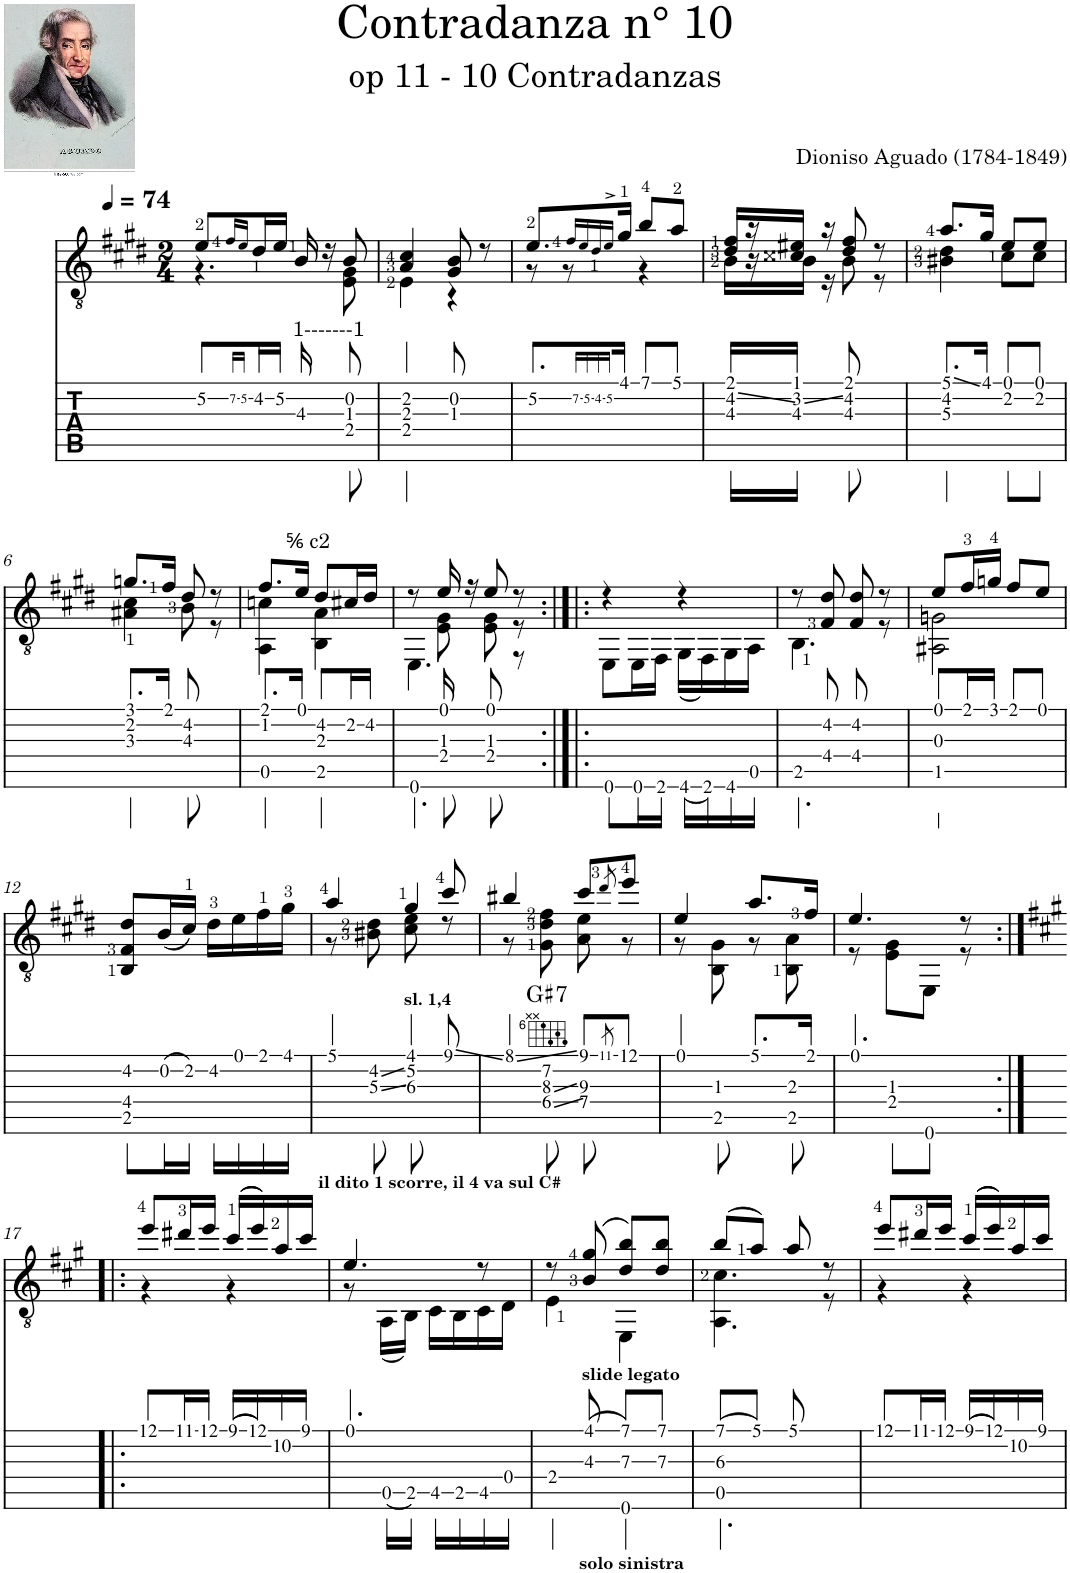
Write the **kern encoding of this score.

**kern	**harte	**kern
*part2	*part2	*part1
*staff2	*	*staff1
*I"Chitarra classica (Intavolatura)	*	*I"Chitarra classica
*stria6	*	*
*	*	*clefGv2
*k[f#c#g#d#]	*	*k[f#c#g#d#]
*M2/4	*	*M2/4
*MM74	*	*MM74
=1	=1	=1
*^	*	*^
8e/L	4.r	.	8e/L	4.r
16qf#/LL	.	.	16qf#/LL	.
16qe/JJ	.	.	16qe/JJ	.
16d#/L	.	.	16d#/L	.
16e/JJ	.	.	16e/JJ	.
!LO:TX:a:t=1-------1	!	!	!	!
16B/	.	.	16B/	.
16r	.	.	16r	.
8B/	8E\ 8G#\	.	8B/	8E\ 8G#\
=2	=2	=2	=2	=2
4A/ 4c#/	4E\	.	4A/ 4c#/	4E\
8G#/ 8B/	4r	.	8G#/ 8B/	4r
8r	.	.	8r	.
=3	=3	=3	=3	=3
8.e/L	8r	.	8.e/L	8r
.	8r	.	.	8r
16qf#/LL	.	.	16qf#/LL	.
16qe/	.	.	16qe/	.
16qd#/	.	.	16qd#/	.
16qe/JJ	.	.	16qe^/JJ	.
16g#/Jk	.	.	16g#/Jk	.
8b/L	4r	.	8b/L	4r
8a/J	.	.	8a/J	.
=4	=4	=4	=4	=4
16d#/ 16f#/LL	16B\LL	.	16d#/ 16f#/LL	16B\LL
16r	16r	.	16r	16r
16c##X/ 16e#X/JJ	16B\JJ	.	16c##X/ 16e#X/JJ	16B\JJ
16r	16r	.	16r	16r
8d#/ 8f#/	8B\	.	8d#/ 8f#/	8B\
8r	8r	.	8r	8r
=5	=5	=5	=5	=5
8.a/L	4B#X\ 4d#\	.	8.a/L	4B#X\ 4d#\
16g#/Jk	.	.	16g#/Jk	.
8e/L	8c#\L	.	8e/L	8c#\L
8e/J	8c#\J	.	8e/J	8c#\J
!!LO:LB:g=z	!!
=6	=6	=6	=6	=6
8.gn/L	4A#X\ 4c#\	.	8.gn/L	4A#X\ 4c#\
16f#/Jk	.	.	16f#/Jk	.
8d#/	8B\	.	8d#/	8B\
8r	8r	.	8r	8r
=7	=7	=7	=7	=7
8.f#/L	4AA\ 4cn\	.	8.f#/L	4AA\ 4cn\
16e/Jk	.	.	16e/Jk	.
!	!	!	!LO:TX:a:t=⅚ c2	!
8d#/L	4BB\ 4A\	.	8d#/L	4BB\ 4A\
16c#X/L	.	.	16c#X/L	.
16d#/JJ	.	.	16d#/JJ	.
=8	=8	=8	=8	=8
*	*^	*	*	*^
8r	4.EE\	8ryy	.	8r	4.EE\	8ryy
16e/	.	8E\ 8G#\	.	16e/	.	8E\ 8G#\
16r	.	.	.	16r	.	.
8e/	.	8E\ 8G#\	.	8e/	.	8E\ 8G#\
8r	8r	8r	.	8r	8r	8r
*	*v	*v	*	*	*	*
*	*	*	*	*v	*v
=9:|!|:	=9:|!|:	=9:|!|:	=9:|!|:	=9:|!|:
4r	8EE\L	.	4r	8EE\L
.	16EE\L	.	.	16EE\L
.	16FF#\JJ	.	.	16FF#\JJ
4r	(16GG#\LL	.	4r	(16GG#\LL
.	16FF#\)	.	.	16FF#\)
.	16GG#\	.	.	16GG#\
.	16AA\JJ	.	.	16AA\JJ
=10	=10	=10	=10	=10
8r	4.BB\	.	8r	4.BB\
8F#/ 8d#/	.	.	8F#/ 8d#/	.
8F#/ 8d#/	.	.	8F#/ 8d#/	.
8r	8r	.	8r	8r
=11	=11	=11	=11	=11
8e/L	2AA#X\ 2Gn\	.	8e/L	2AA#X\ 2Gn\
16f#/L	.	.	16f#/L	.
16gn/JJ	.	.	16gn/JJ	.
8f#/L	.	.	8f#/L	.
8e/J	.	.	8e/J	.
*v	*v	*	*	*
*	*	*v	*v
!!LO:LB:g=z
=12	=12	=12
8BB\ 8F#\ 8d#\L	.	8BB/ 8F#/ 8d#/L
(16B\L	.	(16B/L
16c#\JJ)	.	16c#/JJ)
16d#\LL	.	16d#\LL
16e\	.	16e\
16f#\	.	16f#\
16g#\JJ	.	16g#\JJ
=13	=13	=13
*^	*	*^
*	*^	*	*	*^
!LO:TX:b:B:t=il dito 1 scorre, il 4 va sul C#	!	!	!	!	!	!
4a/	8r	4.ryy	.	4a/	8r	4.ryy
.	8B#X\ 8d#\	.	.	.	8B#X\ 8d#\	.
!LO:TX:a:B:t=sl. 1,4	!	!	!	!	!	!
4g#/	8c#\ 8e\	.	.	4g#/	8c#\ 8e\	.
.	8r	8cc#/	.	.	8r	8cc#/
*	*v	*v	*	*	*	*
*	*	*	*	*v	*v
=14	=14	=14	=14	=14
4b#X/	8r	.	4b#X/	8r
!	!	!LO:H:kt=7	!	!
.	8G#\ 8d#\ 8f#\	G#:7	.	8G#\ 8d#\ 8f#\
8cc#/L	8A\ 8e\	.	8cc#/L	8A\ 8e\
8qdd#/	.	.	8qdd#/	.
8ee/J	8r	.	8ee/J	8r
=15	=15	=15	=15	=15
4e/	8r	.	4e/	8r
.	8BB\ 8G#\	.	.	8BB\ 8G#\
8.a/L	8r	.	8.a/L	8r
.	8BB\ 8A\	.	.	8BB\ 8A\
16f#/Jk	.	.	16f#/Jk	.
=16	=16	=16	=16	=16
4.e/	8r	.	4.e/	8r
.	8E\ 8G#\L	.	.	8E\ 8G#\L
.	8EE\J	.	.	8EE\J
8r	8r	.	8r	8r
!!LO:LB:g=z	!!
=17:|!|:	=17:|!|:	=17:|!|:	=17:|!|:	=17:|!|:
*k[f#c#g#]	*	*	*k[f#c#g#]	*
8ee/L	4r	.	8ee/L	4r
16dd#X/L	.	.	16dd#X/L	.
16ee/JJ	.	.	16ee/JJ	.
((16cc#/LL	4r	.	((16cc#/LL	4r
16ee/))	.	.	16ee/))	.
16a/	.	.	16a/	.
16cc#/JJ	.	.	16cc#/JJ	.
=18	=18	=18	=18	=18
4.e/	8r	.	4.e/	8r
.	(16AA\LL	.	.	(16AA\LL
.	16BB\JJ)	.	.	16BB\JJ)
.	16C#\LL	.	.	16C#\LL
.	16BB\	.	.	16BB\
8r	16C#\	.	8r	16C#\
.	16D\JJ	.	.	16D\JJ
=19	=19	=19	=19	=19
8r	4E\	.	8r	4E\
!LO:TX:a:B:t=slide legato	!	!	!	!
!LO:TX:b:B:t=solo sinistra	!	!	!	!
(8B/ 8g#/	.	.	(8B/ 8g#/	.
8d/ 8b/L)	4EE\	.	8d/ 8b/L)	4EE\
8d/ 8b/J	.	.	8d/ 8b/J	.
=20	=20	=20	=20	=20
(8b/L	4.AA\ 4.c#\	.	(8b/L	4.AA\ 4.c#\
8a/J)	.	.	8a/J)	.
8a/	.	.	8a/	.
8r	8r	.	8r	8r
=21	=21	=21	=21	=21
8ee/L	4r	.	8ee/L	4r
16dd#X/L	.	.	16dd#X/L	.
16ee/JJ	.	.	16ee/JJ	.
((16cc#/LL	4r	.	((16cc#/LL	4r
16ee/))	.	.	16ee/))	.
16a/	.	.	16a/	.
16cc#/JJ	.	.	16cc#/JJ	.
*v	*v	*	*	*
*	*	*v	*v
=	=	=
*-	*-	*-
